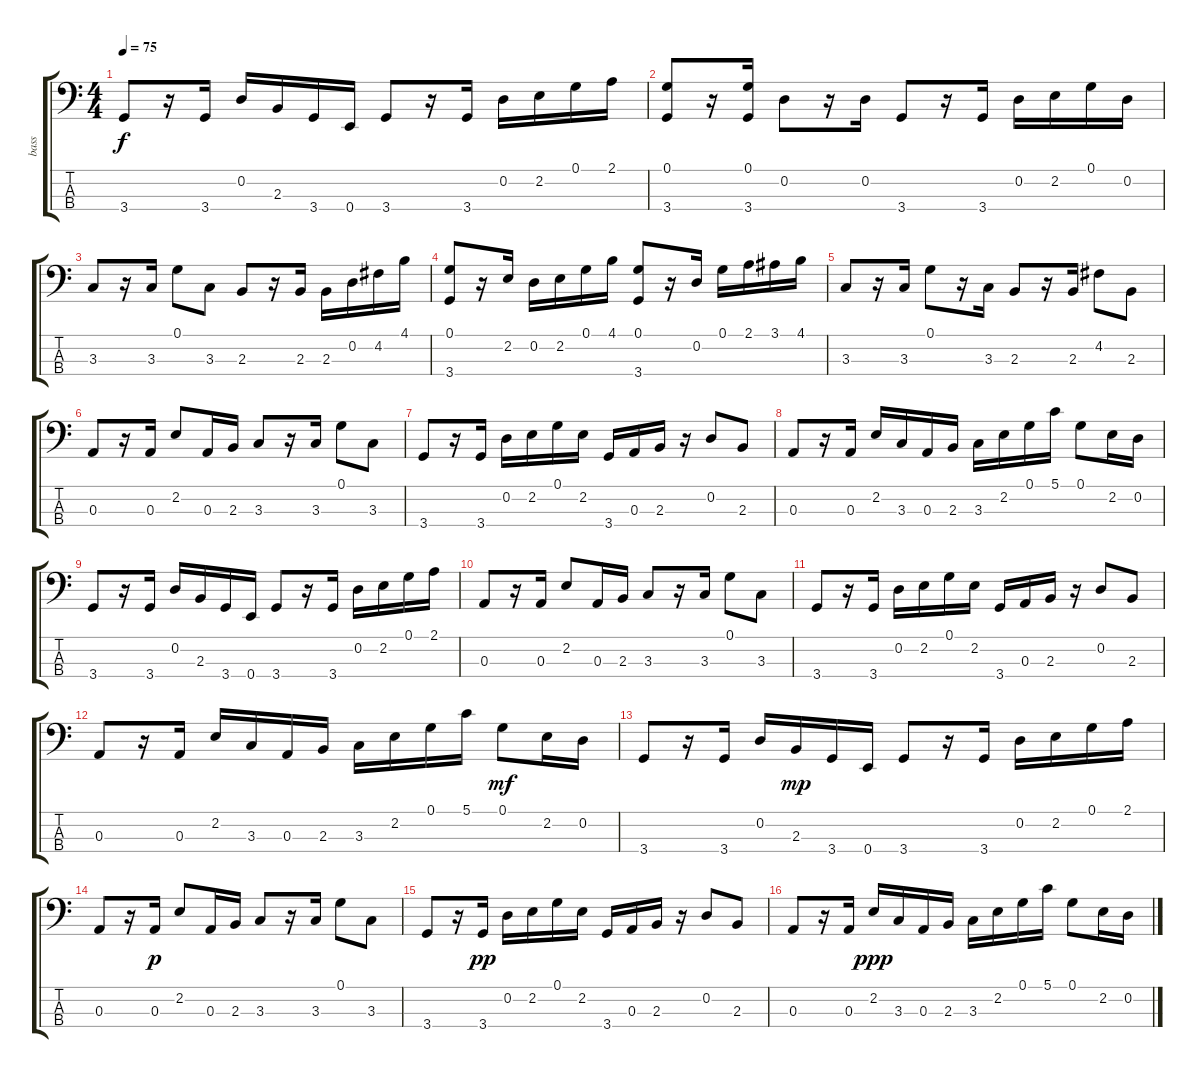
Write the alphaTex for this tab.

\track ("bass" "bass") {instrument electricbassfinger}
\staff {score tabs}
\tuning (G2 D2 A1 E1) {hide}
\ts (4 4)
\tempo 75
\clef f4
\ks c
3.4.8{dy f} r.16 3.4.16 0.2.16 2.3.16 3.4.16 0.4.16 3.4.8 r.16 3.4.16 0.2.16 2.2.16 0.1.16 2.1.16 |
(0.1 3.4).8 r.16 (0.1 3.4).16 0.2.8 r.16 0.2.16 3.4.8 r.16 3.4.16 0.2.16 2.2.16 0.1.16 0.2.16 |
3.3.8 r.16 3.3.16 0.1.8 3.3.8 2.3.8 r.16 2.3.16 2.3.16 0.2.16 4.2.16 4.1.16 |
(0.1 3.4).8 r.16 2.2.16 0.2.16 2.2.16 0.1.16 4.1.16 (0.1 3.4).8 r.16 0.2.16 0.1.16 2.1.16 3.1.16 4.1.16 |
3.3.8 r.16 3.3.16 0.1.8 r.16 3.3.16 2.3.8 r.16 2.3.16 4.2.8 2.3.8 |
0.3.8 r.16 0.3.16 2.2.8 0.3.16 2.3.16 3.3.8 r.16 3.3.16 0.1.8 3.3.8 |
3.4.8 r.16 3.4.16 0.2.16 2.2.16 0.1.16 2.2.16 3.4.16 0.3.16 2.3.16 r.16 0.2.8 2.3.8 |
0.3.8 r.16 0.3.16 2.2.16 3.3.16 0.3.16 2.3.16 3.3.16 2.2.16 0.1.16 5.1.16 0.1.8 2.2.16 0.2.16 |
3.4.8 r.16 3.4.16 0.2.16 2.3.16 3.4.16 0.4.16 3.4.8 r.16 3.4.16 0.2.16 2.2.16 0.1.16 2.1.16 |
0.3.8 r.16 0.3.16 2.2.8 0.3.16 2.3.16 3.3.8 r.16 3.3.16 0.1.8 3.3.8 |
3.4.8 r.16 3.4.16 0.2.16 2.2.16 0.1.16 2.2.16 3.4.16 0.3.16 2.3.16 r.16 0.2.8 2.3.8 |
0.3.8 r.16 0.3.16 2.2.16 3.3.16 0.3.16 2.3.16 3.3.16 2.2.16 0.1.16 5.1.16 0.1.8{dy mf} 2.2.16 0.2.16 |
3.4.8 r.16 3.4.16 0.2.16 2.3.16{dy mp} 3.4.16 0.4.16 3.4.8 r.16 3.4.16 0.2.16 2.2.16 0.1.16 2.1.16 |
0.3.8 r.16 0.3.16{dy p} 2.2.8 0.3.16 2.3.16 3.3.8 r.16 3.3.16 0.1.8 3.3.8 |
3.4.8 r.16 3.4.16{dy pp} 0.2.16 2.2.16 0.1.16 2.2.16 3.4.16 0.3.16 2.3.16 r.16 0.2.8 2.3.8 |
0.3.8 r.16 0.3.16 2.2.16{dy ppp} 3.3.16 0.3.16 2.3.16 3.3.16 2.2.16 0.1.16 5.1.16 0.1.8 2.2.16 0.2.16
